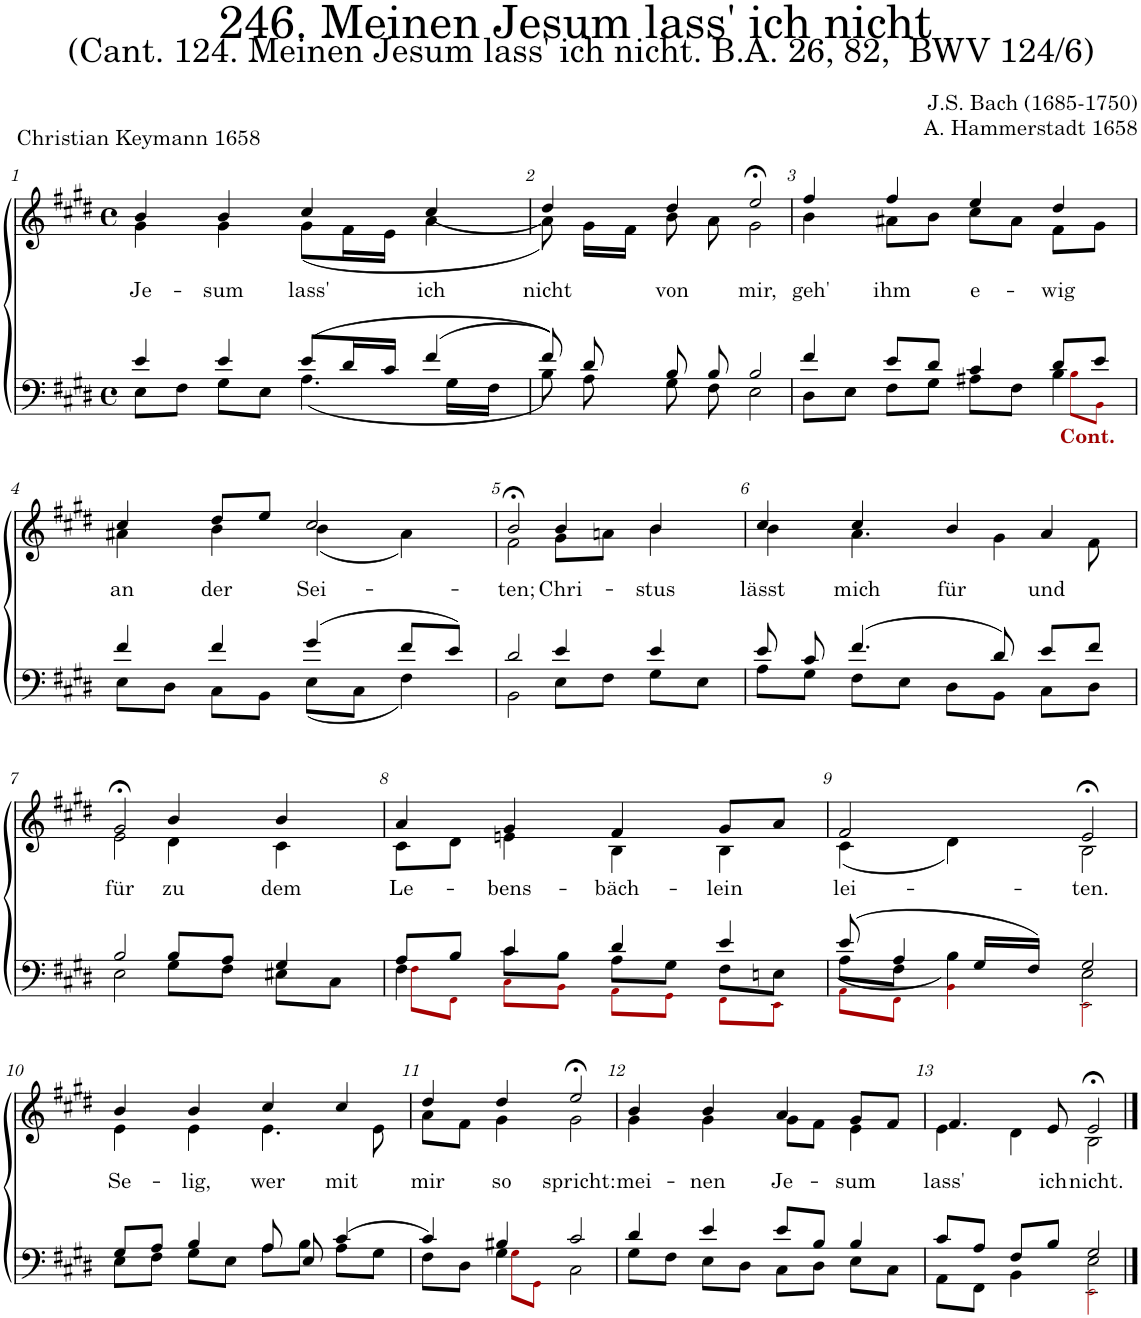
**kern	**kern	**text
*part2	*part1	*part1
*staff2	*staff1	*staff1
*I"Tenor/Bass	*I"Soprano/Alto	*
*clefF4	*clefG2	*
*k[f#c#g#d#]	*k[f#c#g#d#]	*
*M4/4	*M4/4	*
*met(c)	*met(c)	*
=1	=1	=1
*^	*	*
!	!	!	!LO:LY:b
*	*	*^	*
4e/	8E\L	4b/	4g#\	Je-
.	8F#\J	.	.	.
!	!	!	!	!LO:LY:b
4e/	8G#\L	4b/	4g#\	-sum
.	8E\J	.	.	.
!	!	!	!	!LO:LY:b
(8e/L	(4.A\	4cc#/	(8g#\L	lass'
16d#/L	.	.	16f#\L	.
16c#/JJ	.	.	16e\JJ	.
!	!	!	!	!LO:LY:b
(4f#/	.	4cc#/	(4a\	ich
.	16G#\LL	.	.	.
.	16F#\JJ	.	.	.
=2	=2	=2	=2	=2
!	!	!	!	!LO:LY:b
8f#/))	8B\)	4dd#/	8a\))	nicht
8d#/	8A\	.	16g#\LL	.
.	.	.	16f#\JJ	.
!	!	!	!	!LO:LY:b
8B/	8G#\	4dd#/	8b\	von
8B/	8F#\	.	8a\	.
!	!	!	!	!LO:LY:b
2B/	2E\	2ee;<,/	2g#\	mir,
=3	=3	=3	=3	=3
*	*^	*	*	*
!	!	!	!	!	!LO:LY:b
4f#/	8D#\L	2.ryy	4ff#/	4b\	geh'
.	8E\J	.	.	.	.
!	!	!	!	!	!LO:LY:b
8e/L	8F#\L	.	4ff#/	8a#X\L	ihm
8d#/J	8G#\J	.	.	8b\J	.
!	!	!	!	!	!LO:LY:b
4c#/	8A#X\L	.	4ee/	8cc#\L	e-
.	8F#\J	.	.	8a#\J	.
!LO:TX:b:B:color=#A40000:t=Cont.	!	!	!	!	!
!	!	!	!	!	!LO:LY:b
8d#/L	4B\	8Bi\L	4dd#/	8f#\L	-wig
8e/J	.	8BBi\J	.	8g#\J	.
!!LO:LB:g=z	!!
=4	=4	=4	=4	=4	=4
!	!	!	!	!	!LO:LY:b
*	*v	*v	*	*	*
4f#/	8E\L	4cc#/	4a#X\	an
.	8D#\J	.	.	.
!	!	!	!	!LO:LY:b
4f#/	8C#\L	8dd#/L	4b\	der
.	8BB\J	8ee/J	.	.
!	!	!	!	!LO:LY:b
(4g#/	(8E\L	2cc#/	(4b\	Sei-
.	8C#\J	.	.	.
8f#/L	4F#\)	.	4a#\)	.
8e/J)	.	.	.	.
=5	=5	=5	=5	=5
!	!	!	!	!LO:LY:b
2d#/	2BB\	2b;<,/	2f#\	-ten;
!	!	!	!	!LO:LY:b
4e/	8E\L	4b/	8g#\L	Chri-
.	8F#\J	.	8an\J	.
!	!	!	!	!LO:LY:b
4e/	8G#\L	4b/	4b\	-stus
.	8E\J	.	.	.
=6	=6	=6	=6	=6
!	!	!	!	!LO:LY:b
8e/	8A\L	4cc#/	4b\	lässt
8c#/	8G#\J	.	.	.
!	!	!	!	!LO:LY:b
(4.f#/	8F#\L	4cc#/	4.a\	mich
.	8E\J	.	.	.
!	!	!	!	!LO:LY:b
.	8D#\L	4b/	.	für
8d#/)	8BB\J	.	4g#\	.
!	!	!	!	!LO:LY:b
8e/L	8C#\L	4a/	.	und
8f#/J	8D#\J	.	8f#\	.
!!LO:LB:g=z	!!
=7	=7	=7	=7	=7
!	!	!	!	!LO:LY:b
2B/	2E\	2g#;<,/	2e\	für
!	!	!	!	!LO:LY:b
8B/L	8G#\L	4b/	4d#\	zu
8A/J	8F#\J	.	.	.
!	!	!	!	!LO:LY:b
4G#/	8E#X\L	4b/	4c#\	dem
.	8C#\J	.	.	.
=8	=8	=8	=8	=8
*	*^	*	*	*
!	!	!	!	!	!LO:LY:b
8A/L	4F#\	8F#i\L	4a/	8c#\L	Le-
8B/J	.	8FF#i\J	.	8d#\J	.
!	!	!	!	!	!LO:LY:b
4c#/	8c#\L	8C#i\L	4g#/	4en\	-bens-
.	8B\J	8BBi\J	.	.	.
!	!	!	!	!	!LO:LY:b
4d#/	8A\L	8AAi\L	4f#/	4B\	-bäch-
.	8G#\J	8GG#i\J	.	.	.
!	!	!	!	!	!LO:LY:b
4e/	8F#\L	8FF#i\L	8g#/L	4B\	-lein
.	8En\J	8EEi\J	8a/J	.	.
=9	=9	=9	=9	=9	=9
!	!	!	!	!	!LO:LY:b
(8e/	(8A\L	8AAi\L	2f#/	(4c#\	lei-
4A/	8F#\J	8FF#i\J	.	.	.
.	4B\)	4BBi\	.	4d#\)	.
16G#/LL	.	.	.	.	.
16F#/JJ)	.	.	.	.	.
!	!	!	!	!	!LO:LY:b
2G#/	2E\	2EEi\	2e;<,/	2B\	-ten.
!!LO:LB:g=z	!!
=10	=10	=10	=10	=10	=10
!	!	!	!	!	!LO:LY:b
*	*v	*v	*	*	*
8G#/L	8E\L	4b/	4e\	Se-
8A/J	8F#\J	.	.	.
!	!	!	!	!LO:LY:b
4B/	8G#\L	4b/	4e\	-lig,
.	8E\J	.	.	.
!	!	!	!	!LO:LY:b
8A/	8A\L	4cc#/	4.e\	wer
8E/	8B\J	.	.	.
!	!	!	!	!LO:LY:b
(4c#/	8A\L	4cc#/	.	mit
.	8G#\J	.	8e\	.
=11	=11	=11	=11	=11
*	*^	*	*	*
!	!	!	!	!	!LO:LY:b
4c#/)	8F#\L	4ryy	4dd#/	8a\L	mir
.	8D#\J	.	.	8f#\J	.
!	!	!	!	!	!LO:LY:b
4B#X/	4G#\	8G#i\L	4dd#/	4g#\	so
.	.	8GG#i\J	.	.	.
!	!	!	!	!	!LO:LY:b
2c#/	2C#\	2ryy	2ee;<,/	2g#\	spricht:
=12	=12	=12	=12	=12	=12
!	!	!	!	!	!LO:LY:b
*	*v	*v	*	*	*
4d#/	8G#\L	4b/	4g#\	mei-
.	8F#\J	.	.	.
!	!	!	!	!LO:LY:b
4e/	8E\L	4b/	4g#\	-nen
.	8D#\J	.	.	.
!	!	!	!	!LO:LY:b
8e/L	8C#\L	4a/	8g#\L	Je-
8B/J	8D#\J	.	8f#\J	.
!	!	!	!	!LO:LY:b
4B/	8E\L	8g#/L	4e\	-sum
.	8C#\J	8f#/J	.	.
=13	=13	=13	=13	=13
*	*^	*	*	*
!	!	!	!	!	!LO:LY:b
8c#/L	8AA\L	2ryy	4.f#/	4e\	lass'
8A/J	8FF#\J	.	.	.	.
8F#/L	4BB\	.	.	4d#\	.
!	!	!	!	!	!LO:LY:b
8B/J	.	.	8e/	.	ich
!	!	!	!	!	!LO:LY:b
2G#/	2E\	2EEi\	2e;</	2B\	nicht.
*v	*v	*v	*	*	*
*	*v	*v	*
==	==	==
*-	*-	*-
